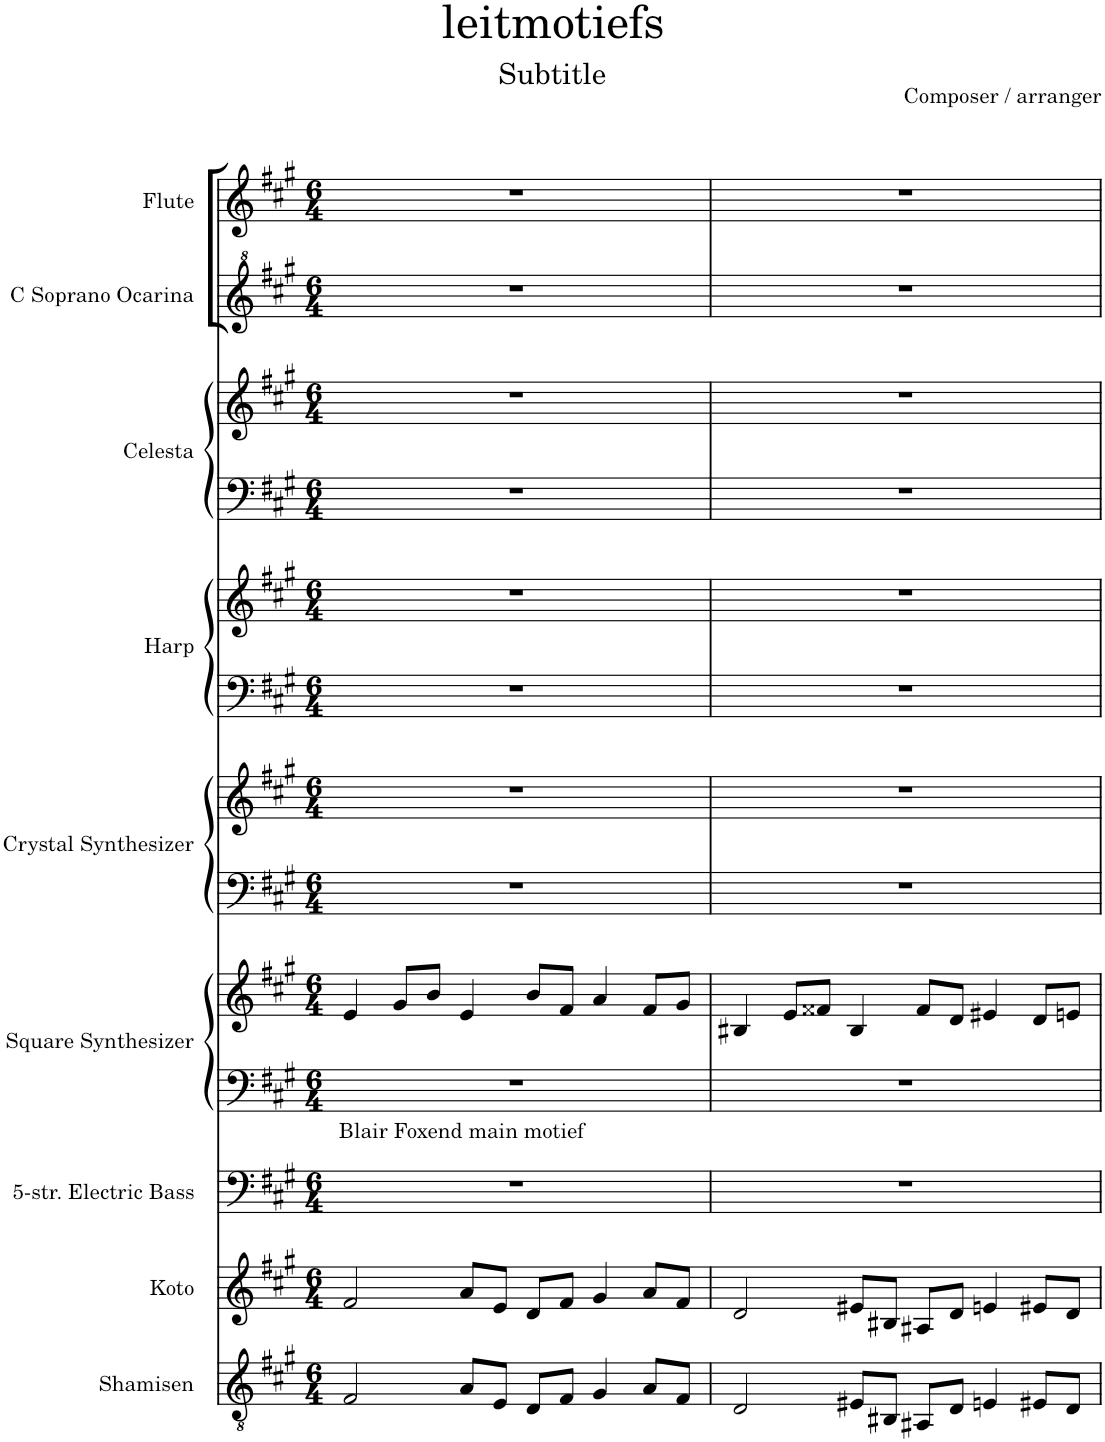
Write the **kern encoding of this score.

**kern	**kern	**kern	**kern	**kern	**kern	**kern	**kern	**kern	**kern	**kern	**kern	**kern
*part9	*part8	*part7	*part6	*part6	*part5	*part5	*part4	*part4	*part3	*part3	*part2	*part1
*staff13	*staff12	*staff11	*staff10	*staff9	*staff8	*staff7	*staff6	*staff5	*staff4	*staff3	*staff2	*staff1
*I"Shamisen	*I"Koto	*I"5-str. Electric Bass	*I"Square Synthesizer	*	*I"Crystal Synthesizer	*	*I"Harp	*	*I"Celesta	*	*I"C Soprano Ocarina	*I"Flute
*I'Sh.	*I'Ko.	*I'El. B.	*I'Synth.	*	*I'Synth.	*	*I'Hrp.	*	*I'Cel.	*	*I'C S. Oc.	*I'Fl.
*clefGv2	*clefG2	*clefF4	*clefF4	*clefG2	*clefF4	*clefG2	*clefF4	*clefG2	*clefF4	*clefG2	*clefG^2	*clefG2
*	*	*Trd7c12	*	*	*	*	*	*	*Trd-7c-12	*Trd-7c-12	*	*
*k[f#c#g#]	*k[f#c#g#]	*k[f#c#g#]	*k[f#c#g#]	*k[f#c#g#]	*k[f#c#g#]	*k[f#c#g#]	*k[f#c#g#]	*k[f#c#g#]	*k[f#c#g#]	*k[f#c#g#]	*k[f#c#g#]	*k[f#c#g#]
*M6/4	*M6/4	*M6/4	*M6/4	*M6/4	*M6/4	*M6/4	*M6/4	*M6/4	*M6/4	*M6/4	*M6/4	*M6/4
=1	=1	=1	=1	=1	=1	=1	=1	=1	=1	=1	=1	=1
!	!	!	!LO:TX:b:t=Blair Foxend main motief	!	!	!	!	!	!	!	!	!
2F#/	2f#/	1.r	1.r	4e/	1.r	1.r	1.r	1.r	1.r	1.r	1.r	1.r
.	.	.	.	8g#/L	.	.	.	.	.	.	.	.
.	.	.	.	8b/J	.	.	.	.	.	.	.	.
8A/L	8a/L	.	.	4e/	.	.	.	.	.	.	.	.
8E/J	8e/J	.	.	.	.	.	.	.	.	.	.	.
8D/L	8d/L	.	.	8b/L	.	.	.	.	.	.	.	.
8F#/J	8f#/J	.	.	8f#/J	.	.	.	.	.	.	.	.
4G#/	4g#/	.	.	4a/	.	.	.	.	.	.	.	.
8A/L	8a/L	.	.	8f#/L	.	.	.	.	.	.	.	.
8F#/J	8f#/J	.	.	8g#/J	.	.	.	.	.	.	.	.
=2	=2	=2	=2	=2	=2	=2	=2	=2	=2	=2	=2	=2
2D/	2d/	1.r	1.r	4B#X/	1.r	1.r	1.r	1.r	1.r	1.r	1.r	1.r
.	.	.	.	8e/L	.	.	.	.	.	.	.	.
.	.	.	.	8f##X/J	.	.	.	.	.	.	.	.
8E#X/L	8e#X/L	.	.	4B#/	.	.	.	.	.	.	.	.
8BB#X/J	8B#X/J	.	.	.	.	.	.	.	.	.	.	.
8AA#X/L	8A#X/L	.	.	8f##/L	.	.	.	.	.	.	.	.
8D/J	8d/J	.	.	8d/J	.	.	.	.	.	.	.	.
4En/	4en/	.	.	4e#X/	.	.	.	.	.	.	.	.
8E#X/L	8e#X/L	.	.	8d/L	.	.	.	.	.	.	.	.
8D/J	8d/J	.	.	8en/J	.	.	.	.	.	.	.	.
=	=	=	=	=	=	=	=	=	=	=	=	=
*-	*-	*-	*-	*-	*-	*-	*-	*-	*-	*-	*-	*-
